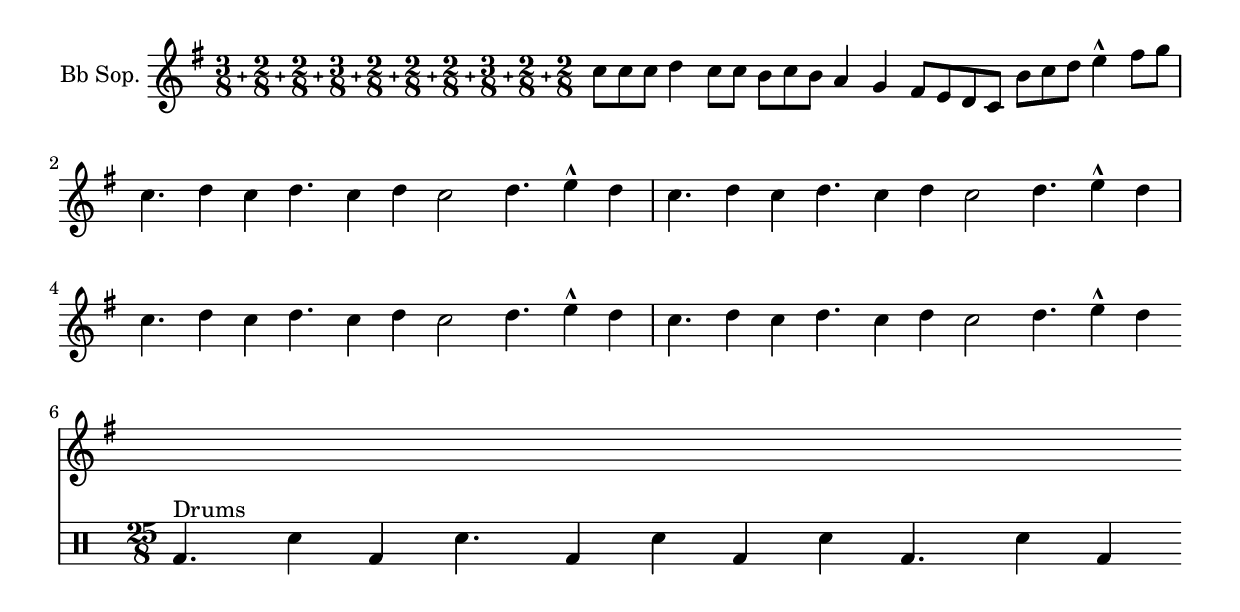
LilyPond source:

%% Do not edit this file; it is auto-generated from LSR http://lsr.dsi.unimi.it
%% This file is in the public domain.
%% Tags: rhythms, percussion
\version "2.11.35"

\header { texidoc = "
Though the set-time-signature thing was not the most essential here, it
has been included to show the beat of this piece (which is a template
of a real balkan song!).
" }
% begin verbatim
#(define (compound-time one two three four five six seven eight nine ten num)
  (markup #:override '(baseline-skip . 0) #:number 
   (#:line ((#:column (one num)) #:vcenter "+" (#:column (two num)) #:vcenter "+" (#:column (three num)) #:vcenter "+" (#:column (four num)) #:vcenter "+" (#:column (five num)) #:vcenter "+" (#:column (six num)) #:vcenter "+" (#:column (seven num)) #:vcenter "+" (#:column (eight num)) #:vcenter "+" (#:column (nine num)) #:vcenter "+" (#:column (ten num))))))


melody =
{         \relative c'' {
        \set Staff.instrumentName = "Bb Sop."
        \key g \major \time 25/8
	  \override Staff.TimeSignature #'stencil = #ly:text-interface::print
  \override Staff.TimeSignature #'text = #(compound-time "3" "2" "2" "3" "2" "2" "2" "3" "2" "2" "8" )
        c8[ c c] d4 c8[ c] b[ c b] a4 g fis8[ e d c] b'[ c d] e4-^ fis8[ g] | \break
        c,4. d4 c4 d4. c4 d c2 d4. e4-^ d4 |
        c4. d4 c4 d4. c4 d c2 d4. e4-^ d4 | \break
        c4. d4 c4 d4. c4 d c2 d4. e4-^ d4 |
        c4. d4 c4 d4. c4 d c2 d4. e4-^ d4 | \break }
}
drum = {
        \new DrumStaff \drummode
        {
                \bar "|:" bd4. ^\markup { "Drums" } sn4 bd \bar ":" sn4. bd4 sn \bar ":"
                bd sn bd4. sn4 bd \bar ":|" 
        }
}

{
 \melody 
 \drum 
}
